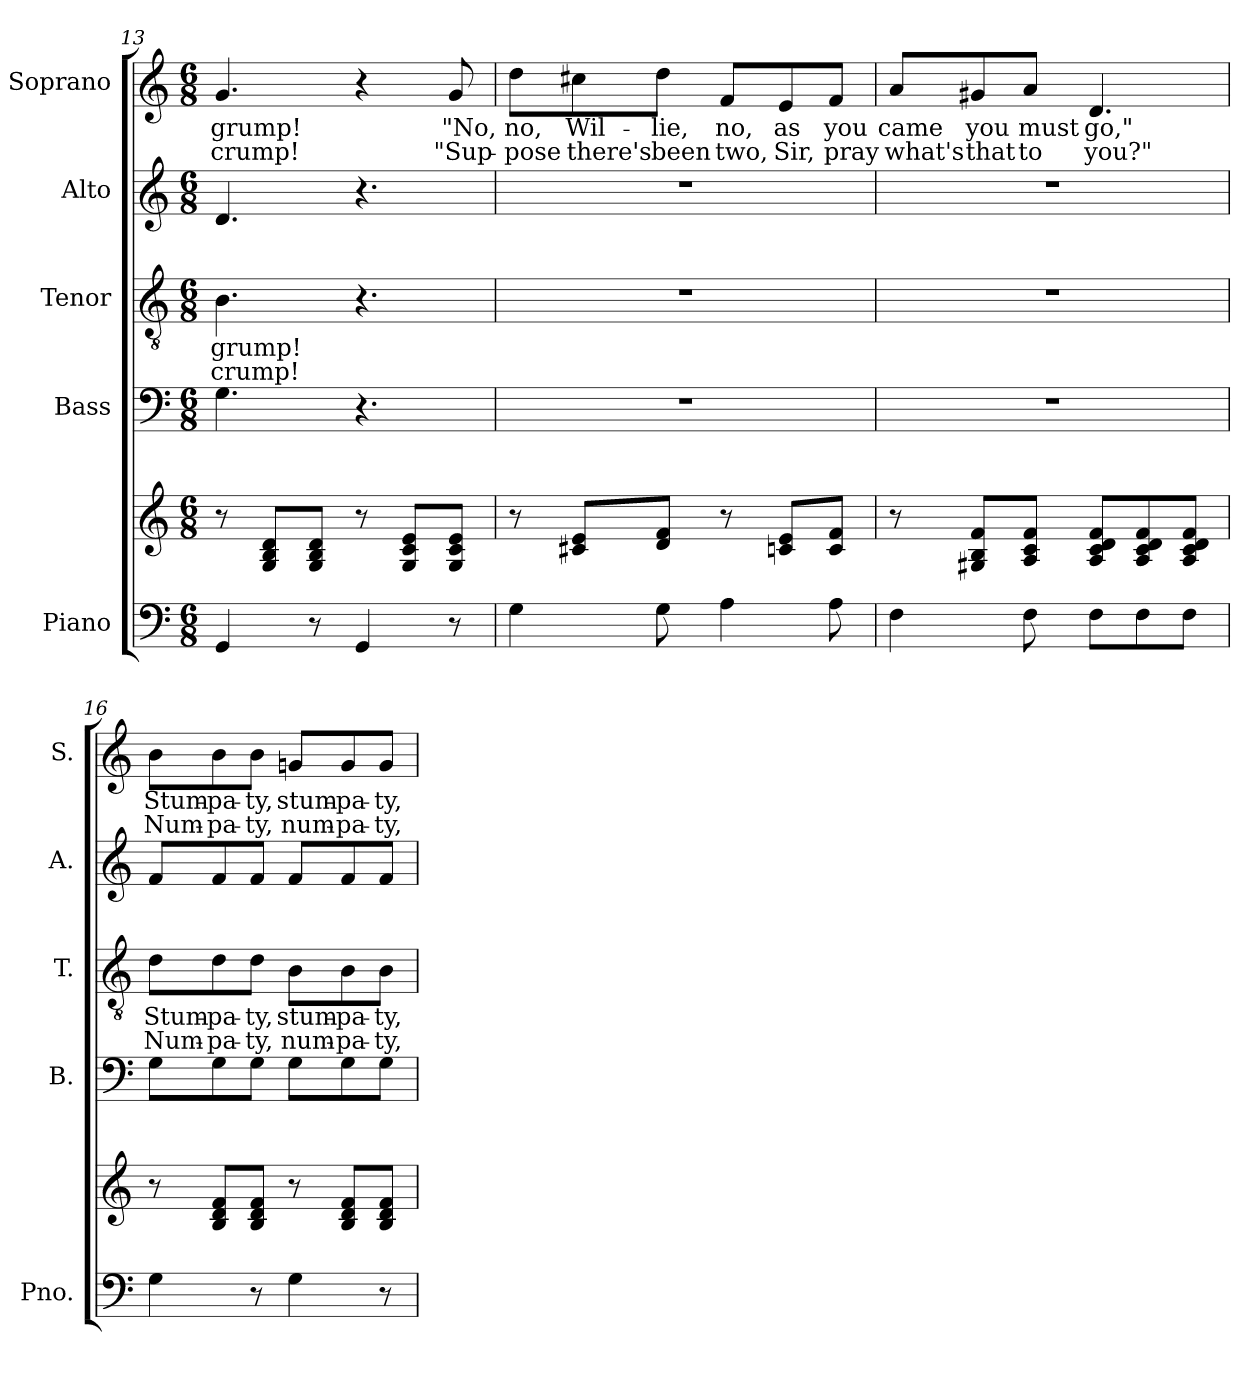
**kern	**kern	**kern	**kern	**text	**text	**kern	**kern	**text	**text
*part5	*part5	*part4	*part3	*part3	*part3	*part2	*part1	*part1	*part1
*staff6	*staff5	*staff4	*staff3	*staff3	*staff3	*staff2	*staff1	*staff1	*staff1
*I"Piano	*	*I"Bass	*I"Tenor	*	*	*I"Alto	*I"Soprano	*	*
*I'Pno.	*	*I'B.	*I'T.	*	*	*I'A.	*I'S.	*	*
*clefF4	*clefG2	*clefF4	*clefGv2	*	*	*clefG2	*clefG2	*	*
*	*	*	*ITrd7c12	*	*	*	*	*	*
*k[]	*k[]	*k[]	*k[]	*	*	*k[]	*k[]	*	*
*C:	*C:	*C:	*C:	*	*	*C:	*C:	*	*
*M6/8	*M6/8	*M6/8	*M6/8	*	*	*M6/8	*M6/8	*	*
=13	=13	=13	=13	=13	=13	=13	=13	=13	=13
!	!	!	!	!LO:LY:b:color=#000000	!LO:LY:b:color=#000000	!	!	!	!
!	!	!	!	!	!	!	!	!LO:LY:b:color=#000000	!LO:LY:b:color=#000000
4GGi/	8r	4.Gi\	4.BBi\	grump!	crump!	4.di/	4.gi/	grump!	crump!
.	8Gi/ 8Bi 8diL	.	.	.	.	.	.	.	.
8r	8Gi/ 8Bi 8diJ	.	.	.	.	.	.	.	.
4GGi/	8r	4.r	4.r	.	.	4.r	4r	.	.
.	8Gi/ 8ci 8eiL	.	.	.	.	.	.	.	.
!	!	!	!	!	!	!	!	!LO:LY:b:color=#000000	!LO:LY:b:color=#000000
8r	8Gi/ 8ci 8eiJ	.	.	.	.	.	8gi/	"No,	"Sup-
!!LO:LB:g=z
=14	=14	=14	=14	=14	=14	=14	=14	=14	=14
!	!	!LO:N:vis=1	!LO:N:vis=1	!	!	!LO:N:vis=1	!	!	!
!	!	!	!	!	!	!	!	!LO:LY:b:color=#000000	!LO:LY:b:color=#000000
4Gi\	8r	2.r	2.r	.	.	2.r	8ddi\L	no,	-pose
!	!	!	!	!	!	!	!	!LO:LY:b:color=#000000	!LO:LY:b:color=#000000
.	8c#Xi/ 8eiL	.	.	.	.	.	8cc#Xi\	Wil-	there's
!	!	!	!	!	!	!	!	!LO:LY:b:color=#000000	!LO:LY:b:color=#000000
8Gi\	8di/ 8fiJ	.	.	.	.	.	8ddi\J	-lie,	been
!	!	!	!	!	!	!	!	!LO:LY:b:color=#000000	!LO:LY:b:color=#000000
4Ai\	8r	.	.	.	.	.	8fi/L	no,	two,
!	!	!	!	!	!	!	!	!LO:LY:b:color=#000000	!LO:LY:b:color=#000000
.	8cni/ 8eiL	.	.	.	.	.	8ei/	as	Sir,
!	!	!	!	!	!	!	!	!LO:LY:b:color=#000000	!LO:LY:b:color=#000000
8Ai\	8ci/ 8fiJ	.	.	.	.	.	8fi/J	you	pray
=15	=15	=15	=15	=15	=15	=15	=15	=15	=15
!	!	!LO:N:vis=1	!LO:N:vis=1	!	!	!LO:N:vis=1	!	!	!
!	!	!	!	!	!	!	!	!LO:LY:b:color=#000000	!LO:LY:b:color=#000000
4Fi\	8r	2.r	2.r	.	.	2.r	8ai/L	came	what's
!	!	!	!	!	!	!	!	!LO:LY:b:color=#000000	!LO:LY:b:color=#000000
.	8G#Xi/ 8Bi 8fiL	.	.	.	.	.	8g#Xi/	you	that
!	!	!	!	!	!	!	!	!LO:LY:b:color=#000000	!LO:LY:b:color=#000000
8Fi\	8Ai/ 8ci 8fiJ	.	.	.	.	.	8ai/J	must	to
!	!	!	!	!	!	!	!	!LO:LY:b:color=#000000	!LO:LY:b:color=#000000
8Fi\L	8Ai/ 8ci 8di 8fiL	.	.	.	.	.	4.di/	go,"	you?"
8Fi\	8Ai/ 8ci 8di 8fi	.	.	.	.	.	.	.	.
8Fi\J	8Ai/ 8ci 8di 8fiJ	.	.	.	.	.	.	.	.
=16	=16	=16	=16	=16	=16	=16	=16	=16	=16
!	!	!	!	!LO:LY:b:color=#000000	!LO:LY:b:color=#000000	!	!	!	!
!	!	!	!	!	!	!	!	!LO:LY:b:color=#000000	!LO:LY:b:color=#000000
4Gi\	8r	8Gi\L	8Di\L	Stum-	Num-	8fi/L	8bi\L	Stum-	Num-
!	!	!	!	!LO:LY:b:color=#000000	!LO:LY:b:color=#000000	!	!	!	!
!	!	!	!	!	!	!	!	!LO:LY:b:color=#000000	!LO:LY:b:color=#000000
.	8Bi/ 8di 8fiL	8Gi\	8Di\	-pa-	-pa-	8fi/	8bi\	-pa-	-pa-
!	!	!	!	!LO:LY:b:color=#000000	!LO:LY:b:color=#000000	!	!	!	!
!	!	!	!	!	!	!	!	!LO:LY:b:color=#000000	!LO:LY:b:color=#000000
8r	8Bi/ 8di 8fiJ	8Gi\J	8Di\J	-ty,	-ty,	8fi/J	8bi\J	-ty,	-ty,
!	!	!	!	!LO:LY:b:color=#000000	!LO:LY:b:color=#000000	!	!	!	!
!	!	!	!	!	!	!	!	!LO:LY:b:color=#000000	!LO:LY:b:color=#000000
4Gi\	8r	8Gi\L	8BBi\L	stum-	num-	8fi/L	8gni/L	stum-	num-
!	!	!	!	!LO:LY:b:color=#000000	!LO:LY:b:color=#000000	!	!	!	!
!	!	!	!	!	!	!	!	!LO:LY:b:color=#000000	!LO:LY:b:color=#000000
.	8Bi/ 8di 8fiL	8Gi\	8BBi\	-pa-	-pa-	8fi/	8gi/	-pa-	-pa-
!	!	!	!	!LO:LY:b:color=#000000	!LO:LY:b:color=#000000	!	!	!	!
!	!	!	!	!	!	!	!	!LO:LY:b:color=#000000	!LO:LY:b:color=#000000
8r	8Bi/ 8di 8fiJ	8Gi\J	8BBi\J	-ty,	-ty,	8fi/J	8gi/J	-ty,	-ty,
=	=	=	=	=	=	=	=	=	=
*-	*-	*-	*-	*-	*-	*-	*-	*-	*-
